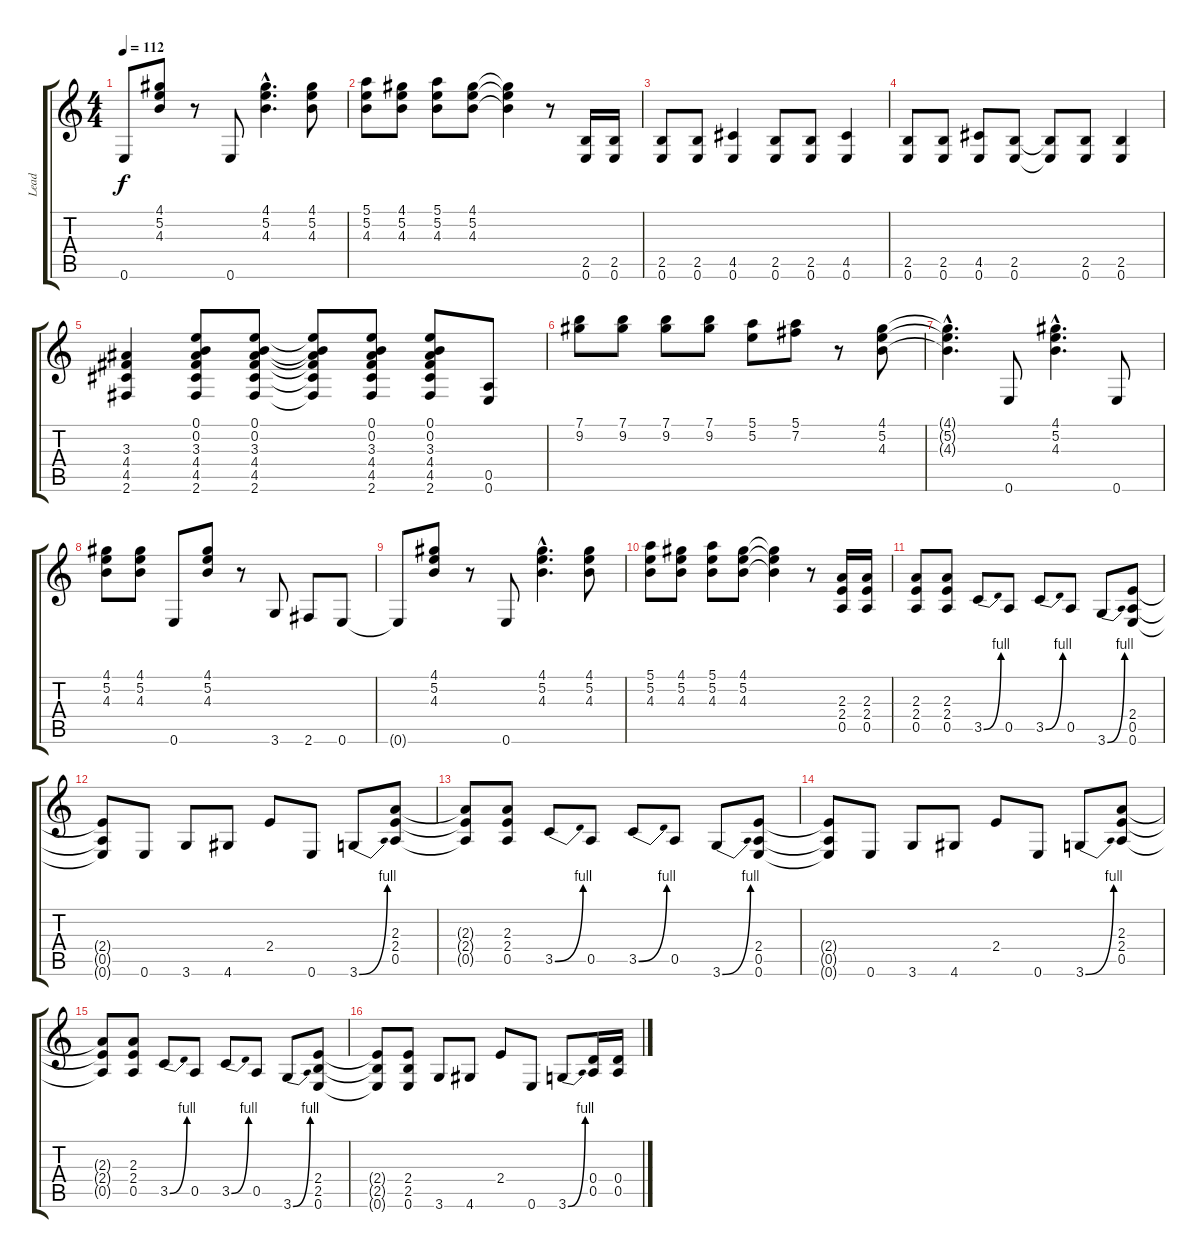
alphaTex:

\track ("Lead" "Lead") {instrument distortionguitar}
\staff {score tabs}
\tuning (E4 B3 G3 D3 A2 E2) {hide}
\ts (4 4)
\tempo 112
\clef g2
\ks c
0.6{t}.8{dy f} (4.1 5.2 4.3).8 r.8 0.6.8 (4.1{hac} 5.2{hac} 4.3{hac}).4{d} (4.1 5.2 4.3).8 |
(5.1 5.2 4.3).8 (4.1 5.2 4.3).8 (5.1 5.2 4.3).8 (4.1 5.2 4.3).8 (4.1{t} 5.2{t} 4.3{t}).4 r.8 (2.5 0.6).16 (2.5 0.6).16 |
(2.5 0.6).8 (2.5 0.6).8 (4.5 0.6).4 (2.5 0.6).8 (2.5 0.6).8 (4.5 0.6).4 |
(2.5 0.6).8 (2.5 0.6).8 (4.5 0.6).8 (2.5 0.6).8 (2.5{t} 0.6{t}).8 (2.5 0.6).8 (2.5 0.6).4 |
(3.3 4.4 4.5 2.6).4 (0.1 0.2 3.3 4.4 4.5 2.6).8 (0.1 0.2 3.3 4.4 4.5 2.6).8 (0.1{t} 0.2{t} 3.3{t} 4.4{t} 4.5{t} 2.6{t}).8 (0.1 0.2 3.3 4.4 4.5 2.6).8 (0.1 0.2 3.3 4.4 4.5 2.6).8 (0.5 0.6).8 |
(7.1 9.2).8 (7.1 9.2).8 (7.1 9.2).8 (7.1 9.2).8 (5.1 5.2).8 (5.1 7.2).8 r.8 (4.1 5.2 4.3).8 |
(4.1{hac t} 5.2{hac t} 4.3{hac t}).4{d} 0.6.8 (4.1{hac} 5.2{hac} 4.3{hac}).4{d} 0.6.8 |
(4.1 5.2 4.3).8 (4.1 5.2 4.3).8 0.6.8 (4.1 5.2 4.3).8 r.8 3.6.8 2.6.8 0.6.8 |
0.6{t}.8 (4.1 5.2 4.3).8 r.8 0.6.8 (4.1{hac} 5.2{hac} 4.3{hac}).4{d} (4.1 5.2 4.3).8 |
(5.1 5.2 4.3).8 (4.1 5.2 4.3).8 (5.1 5.2 4.3).8 (4.1 5.2 4.3).8 (4.1{t} 5.2{t} 4.3{t}).4 r.8 (2.3 2.4 0.5).16 (2.3 2.4 0.5).16 |
(2.3 2.4 0.5).8 (2.3 2.4 0.5).8 3.5{be (bend 0 0 60 4)}.8 0.5.8 3.5{be (bend 0 0 60 4)}.8 0.5.8 3.6{be (bend 0 0 60 4)}.8 (2.4 0.5 0.6).8 |
(2.4{t} 0.5{t} 0.6{t}).8 0.6.8 3.6.8 4.6.8 2.4.8 0.6.8 3.6{be (bend 0 0 60 4)}.8 (2.3 2.4 0.5).8 |
(2.3{t} 2.4{t} 0.5{t}).8 (2.3 2.4 0.5).8 3.5{be (bend 0 0 60 4)}.8 0.5.8 3.5{be (bend 0 0 60 4)}.8 0.5.8 3.6{be (bend 0 0 60 4)}.8 (2.4 0.5 0.6).8 |
(2.4{t} 0.5{t} 0.6{t}).8 0.6.8 3.6.8 4.6.8 2.4.8 0.6.8 3.6{be (bend 0 0 60 4)}.8 (2.3 2.4 0.5).8 |
(2.3{t} 2.4{t} 0.5{t}).8 (2.3 2.4 0.5).8 3.5{be (bend 0 0 60 4)}.8 0.5.8 3.5{be (bend 0 0 60 4)}.8 0.5.8 3.6{be (bend 0 0 60 4)}.8 (2.4 2.5 0.6).8 |
(2.4{t} 2.5{t} 0.6{t}).8 (2.4 2.5 0.6).8 3.6.8 4.6.8 2.4.8 0.6.8 3.6{be (bend 0 0 60 4)}.8 (0.4 0.5).16 (0.4 0.5).16
